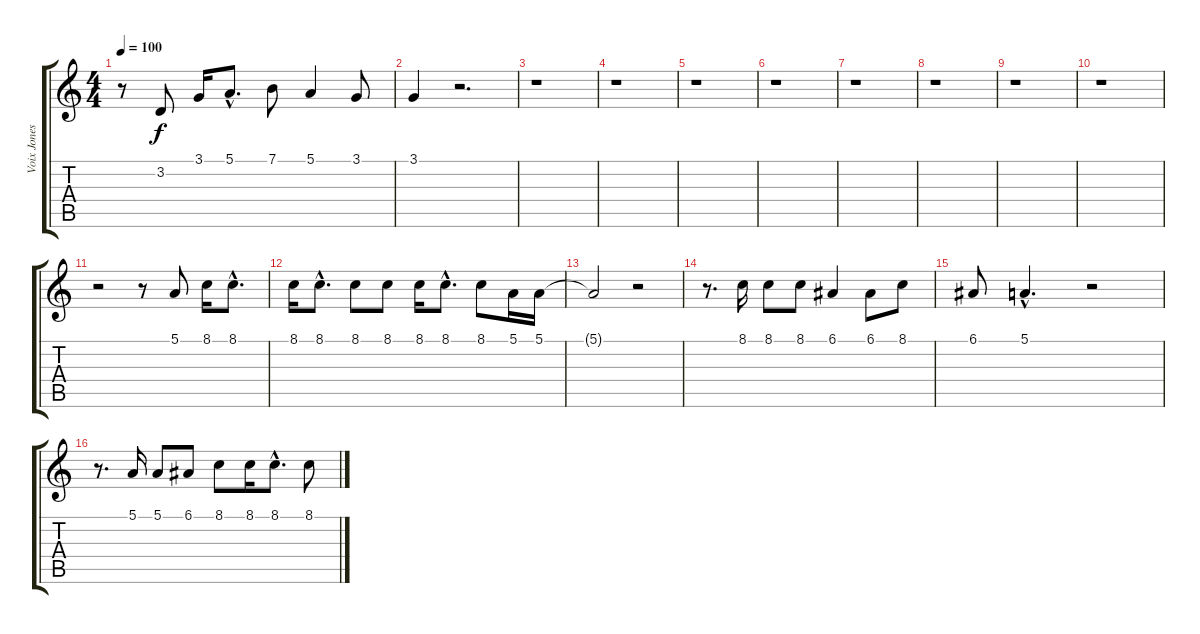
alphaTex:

\track ("Voix Jones" "Voix Jones") {instrument lead6voice}
\staff {score tabs}
\tuning (E4 B3 G3 D3 A2 E2) {hide}
\ts (4 4)
\tempo 100
\clef g2
\ks c
r.8{dy f} 3.2.8 3.1.16 5.1{hac}.8{d} 7.1.8 5.1.4 3.1.8 |
3.1.4 r.2{d} |
r.1 |
r.1 |
r.1 |
r.1 |
r.1 |
r.1 |
r.1 |
r.1 |
r.2 r.8 5.1.8 8.1.16 8.1{hac}.8{d} |
8.1.16 8.1{hac}.8{d} 8.1.8 8.1.8 8.1.16 8.1{hac}.8{d} 8.1.8 5.1.16 5.1.16 |
5.1{t}.2 r.2 |
r.8{d} 8.1.16 8.1.8 8.1.8 6.1.4 6.1.8 8.1.8 |
6.1.8 5.1{hac}.4{d} r.2 |
r.8{d} 5.1.16 5.1.8 6.1.8 8.1.8 8.1.16 8.1{hac}.8{d} 8.1.8
